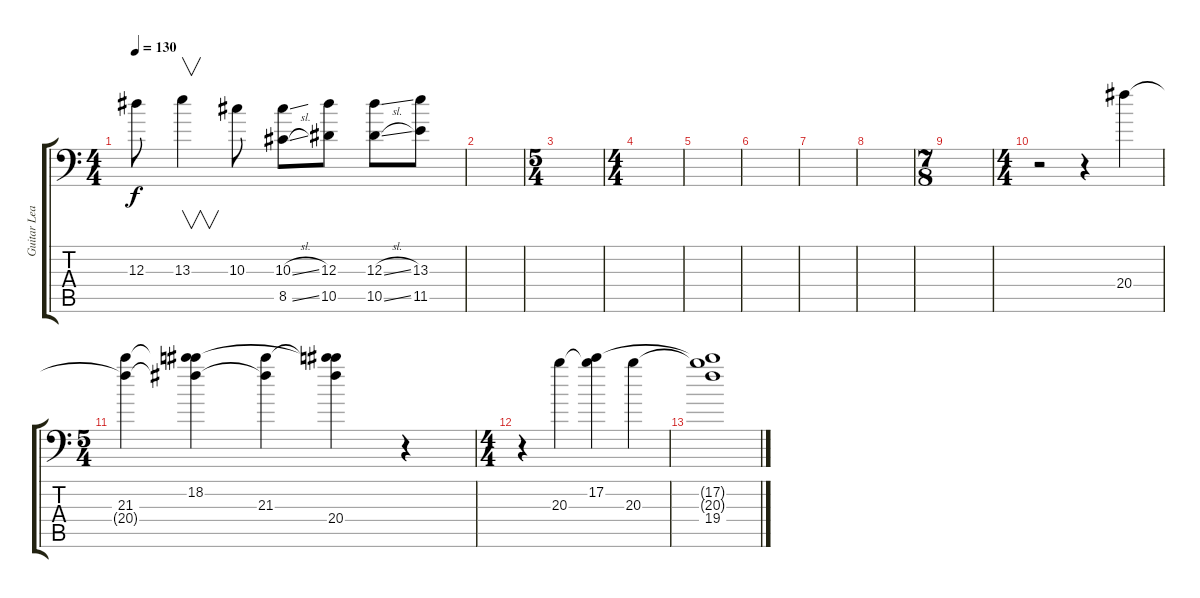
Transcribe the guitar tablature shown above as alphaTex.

\track ("Guitar Lead" "Guitar Lea") {instrument overdrivenguitar}
\staff {score tabs}
\tuning (C4 G3 Eb3 Bb2 F2 Bb1) {hide}
\ts (4 4)
\tempo 130
\clef f4
\ks c
12.3.8{dy f} 13.3.4{v} 10.3.8 (10.3{sl} 8.5{sl}).8 (12.3 10.5).8 (12.3{sl} 10.5{sl}).8 (13.3 11.5).8 |
|
\ts (5 4)
|
\ts (4 4)
|
|
|
|
|
\ts (7 8)
|
\ts (4 4)
r.2 r.4 20.4.4 |
\ts (5 4)
(21.3 20.4{t}).4 (18.2 21.3{t} 20.4{t}).4 (21.3 20.4{t}).4 (18.2{t} 21.3{t} 20.4).4 r.4 |
\ts (4 4)
r.4 20.3.4 (17.2 20.3{t}).4 20.3.4 |
(17.2{t} 20.3{t} 19.4).1
